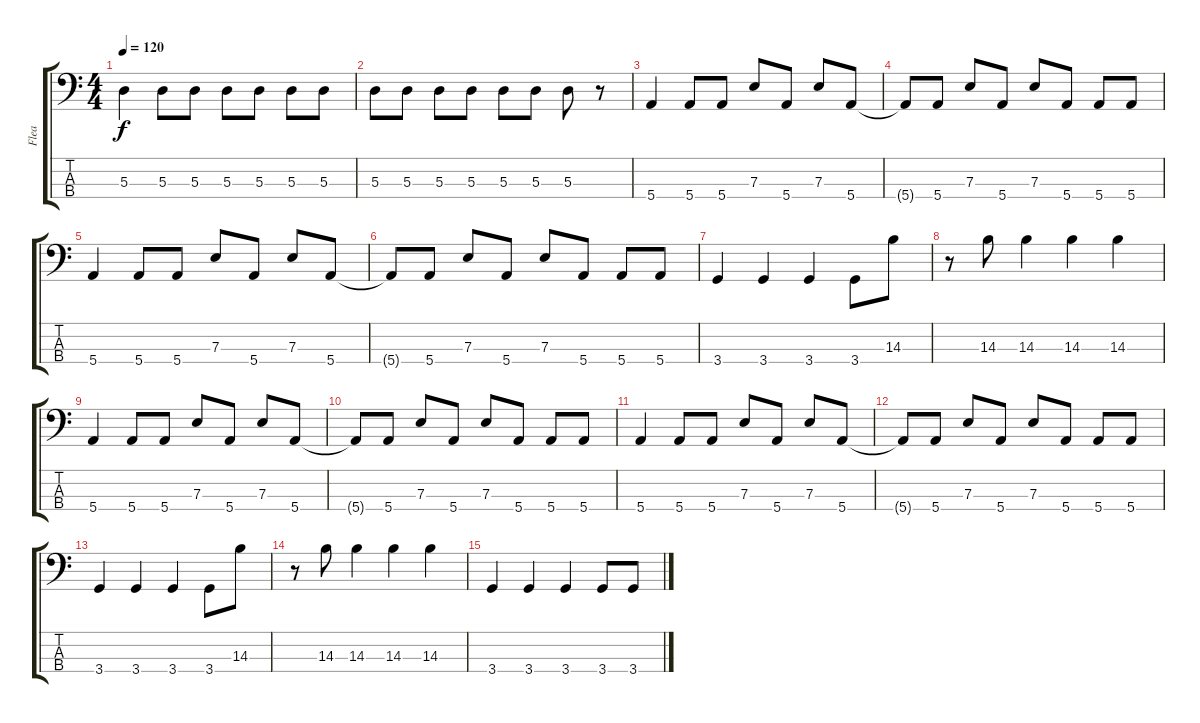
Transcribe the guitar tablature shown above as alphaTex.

\track ("Flea" "Flea") {instrument fretlessbass}
\staff {score tabs}
\tuning (G2 D2 A1 E1) {hide}
\ts (4 4)
\tempo 120
\clef f4
\ks c
5.3.4{dy f} 5.3.8 5.3.8 5.3.8 5.3.8 5.3.8 5.3.8 |
5.3.8 5.3.8 5.3.8 5.3.8 5.3.8 5.3.8 5.3.8 r.8 |
5.4.4 5.4.8 5.4.8 7.3.8 5.4.8 7.3.8 5.4.8 |
5.4{t}.8 5.4.8 7.3.8 5.4.8 7.3.8 5.4.8 5.4.8 5.4.8 |
5.4.4 5.4.8 5.4.8 7.3.8 5.4.8 7.3.8 5.4.8 |
5.4{t}.8 5.4.8 7.3.8 5.4.8 7.3.8 5.4.8 5.4.8 5.4.8 |
3.4.4 3.4.4 3.4.4 3.4.8 14.3.8 |
r.8 14.3.8 14.3.4 14.3.4 14.3.4 |
5.4.4 5.4.8 5.4.8 7.3.8 5.4.8 7.3.8 5.4.8 |
5.4{t}.8 5.4.8 7.3.8 5.4.8 7.3.8 5.4.8 5.4.8 5.4.8 |
5.4.4 5.4.8 5.4.8 7.3.8 5.4.8 7.3.8 5.4.8 |
5.4{t}.8 5.4.8 7.3.8 5.4.8 7.3.8 5.4.8 5.4.8 5.4.8 |
3.4.4 3.4.4 3.4.4 3.4.8 14.3.8 |
r.8 14.3.8 14.3.4 14.3.4 14.3.4 |
3.4.4 3.4.4 3.4.4 3.4.8 3.4.8
